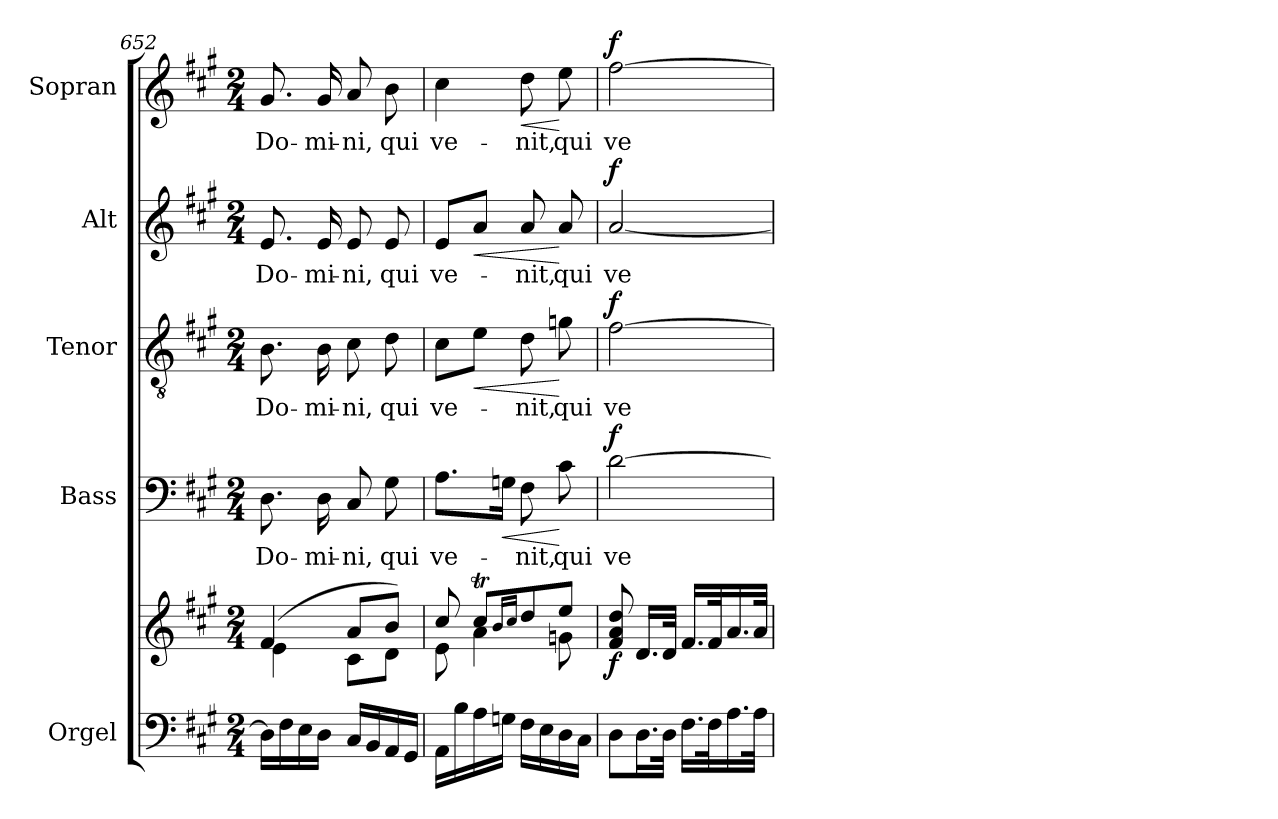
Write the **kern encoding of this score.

**kern	**kern	**dynam	**kern	**text	**dynam	**kern	**text	**dynam	**kern	**text	**dynam	**kern	**text	**dynam
*part5	*part5	*part5	*part4	*part4	*part4	*part3	*part3	*part3	*part2	*part2	*part2	*part1	*part1	*part1
*staff6	*staff5	*staff5/6	*staff4	*staff4	*staff4	*staff3	*staff3	*staff3	*staff2	*staff2	*staff2	*staff1	*staff1	*staff1
*I"Orgel	*	*	*I"Bass	*	*	*I"Tenor	*	*	*I"Alt	*	*	*I"Sopran	*	*
*I'Org.	*	*	*I'B.	*	*	*I'T.	*	*	*I'A.	*	*	*I'S.	*	*
*clefF4	*clefG2	*	*clefF4	*	*	*clefGv2	*	*	*clefG2	*	*	*clefG2	*	*
*k[f#c#g#]	*k[f#c#g#]	*	*k[f#c#g#]	*	*	*k[f#c#g#]	*	*	*k[f#c#g#]	*	*	*k[f#c#g#]	*	*
*A:	*A:	*	*A:	*	*	*A:	*	*	*A:	*	*	*A:	*	*
*M2/4	*M2/4	*	*M2/4	*	*	*M2/4	*	*	*M2/4	*	*	*M2/4	*	*
=652	=652	=652	=652	=652	=652	=652	=652	=652	=652	=652	=652	=652	=652	=652
*	*^	*	*	*	*	*	*	*	*	*	*	*	*	*
!	!	!	!	!	!LO:LY:b	!	!	!LO:LY:b	!	!	!LO:LY:b	!	!	!LO:LY:b	!
16D\LL]	(4f#/	4e\	.	8.D\	Do-	.	8.B\	Do-	.	8.e/	Do-	.	8.g#/	Do-	.
16F#\	.	.	.	.	.	.	.	.	.	.	.	.	.	.	.
16E\	.	.	.	.	.	.	.	.	.	.	.	.	.	.	.
!	!	!	!	!	!LO:LY:b	!	!	!LO:LY:b	!	!	!LO:LY:b	!	!	!LO:LY:b	!
16D\JJ	.	.	.	16D\	-mi-	.	16B\	-mi-	.	16e/	-mi-	.	16g#/	-mi-	.
!	!	!	!	!	!LO:LY:b	!	!	!LO:LY:b	!	!	!LO:LY:b	!	!	!LO:LY:b	!
16C#/LL	8a/L	8c#\L	.	8C#/	-ni,	.	8c#\	-ni,	.	8e/	-ni,	.	8a/	-ni,	.
16BB/	.	.	.	.	.	.	.	.	.	.	.	.	.	.	.
!	!	!	!	!	!LO:LY:b	!	!	!LO:LY:b	!	!	!LO:LY:b	!	!	!LO:LY:b	!
16AA/	8b/J)	8d\J	.	8G#\	qui	.	8d\	qui	.	8e/	qui	.	8b\	qui	.
16GG#/JJ	.	.	.	.	.	.	.	.	.	.	.	.	.	.	.
=653	=653	=653	=653	=653	=653	=653	=653	=653	=653	=653	=653	=653	=653	=653	=653
!	!	!	!	!	!LO:LY:b	!	!	!LO:LY:b	!	!	!LO:LY:b	!	!	!LO:LY:b	!
16AA\LL	8cc#/	8e\	.	8.A\L	ve-	.	8c#\L	ve-	.	8e/L	ve-	.	4cc#\	ve-	.
16B\	.	.	.	.	.	.	.	.	.	.	.	.	.	.	.
!	!	!	!	!	!	!	!	!	!LO:HP:b	!	!	!LO:HP:b	!	!	!
16A\	8cc#t/L	4a\	.	.	.	.	8e\J	.	<	8a/J	.	<	.	.	.
!	!	!	!	!	!	!LO:HP:b	!	!	!	!	!	!	!	!	!
16Gn\JJ	.	.	.	16Gn\Jk	.	<	.	.	.	.	.	.	.	.	.
.	16qb/LL	.	.	.	.	.	.	.	.	.	.	.	.	.	.
.	16qcc#/JJ	.	.	.	.	.	.	.	.	.	.	.	.	.	.
!	!	!	!	!	!LO:LY:b	!	!	!LO:LY:b	!	!	!LO:LY:b	!	!	!LO:LY:b	!LO:HP:b
16F#\LL	8dd/	.	.	8F#\	-nit,	.	8d\	-nit,	.	8a/	-nit,	.	8dd\	-nit,	<
16E\	.	.	.	.	.	.	.	.	.	.	.	.	.	.	.
!	!	!	!	!	!LO:LY:b	!	!	!LO:LY:b	!	!	!LO:LY:b	!	!	!LO:LY:b	!
16D\	8ee/J	8gn\	.	8c#\	qui	[	8gn\	qui	[	8a/	qui	[	8ee\	qui	[
16C#\JJ	.	.	.	.	.	.	.	.	.	.	.	.	.	.	.
*	*v	*v	*	*	*	*	*	*	*	*	*	*	*	*	*
!!LO:LB:g=z
=654	=654	=654	=654	=654	=654	=654	=654	=654	=654	=654	=654	=654	=654	=654
!	!	!LO:DY:b	!	!LO:LY:b	!LO:DY:a	!	!LO:LY:b	!LO:DY:a	!	!LO:LY:b	!LO:DY:a	!	!LO:LY:b	!LO:DY:a
8D\L	8f#/ 8a/ 8dd/	f	[2d\	ve-	f	[2f#\	ve-	f	[2a/	ve-	f	[2ff#\	ve-	f
16.D\L	16.d/LL	.	.	.	.	.	.	.	.	.	.	.	.	.
32D\JJk	32d/JJk	.	.	.	.	.	.	.	.	.	.	.	.	.
16.F#\LL	16.f#/LL	.	.	.	.	.	.	.	.	.	.	.	.	.
32F#\k	32f#/k	.	.	.	.	.	.	.	.	.	.	.	.	.
16.A\	16.a/	.	.	.	.	.	.	.	.	.	.	.	.	.
32A\JJk	32a/JJk	.	.	.	.	.	.	.	.	.	.	.	.	.
=	=	=	=	=	=	=	=	=	=	=	=	=	=	=
*-	*-	*-	*-	*-	*-	*-	*-	*-	*-	*-	*-	*-	*-	*-
